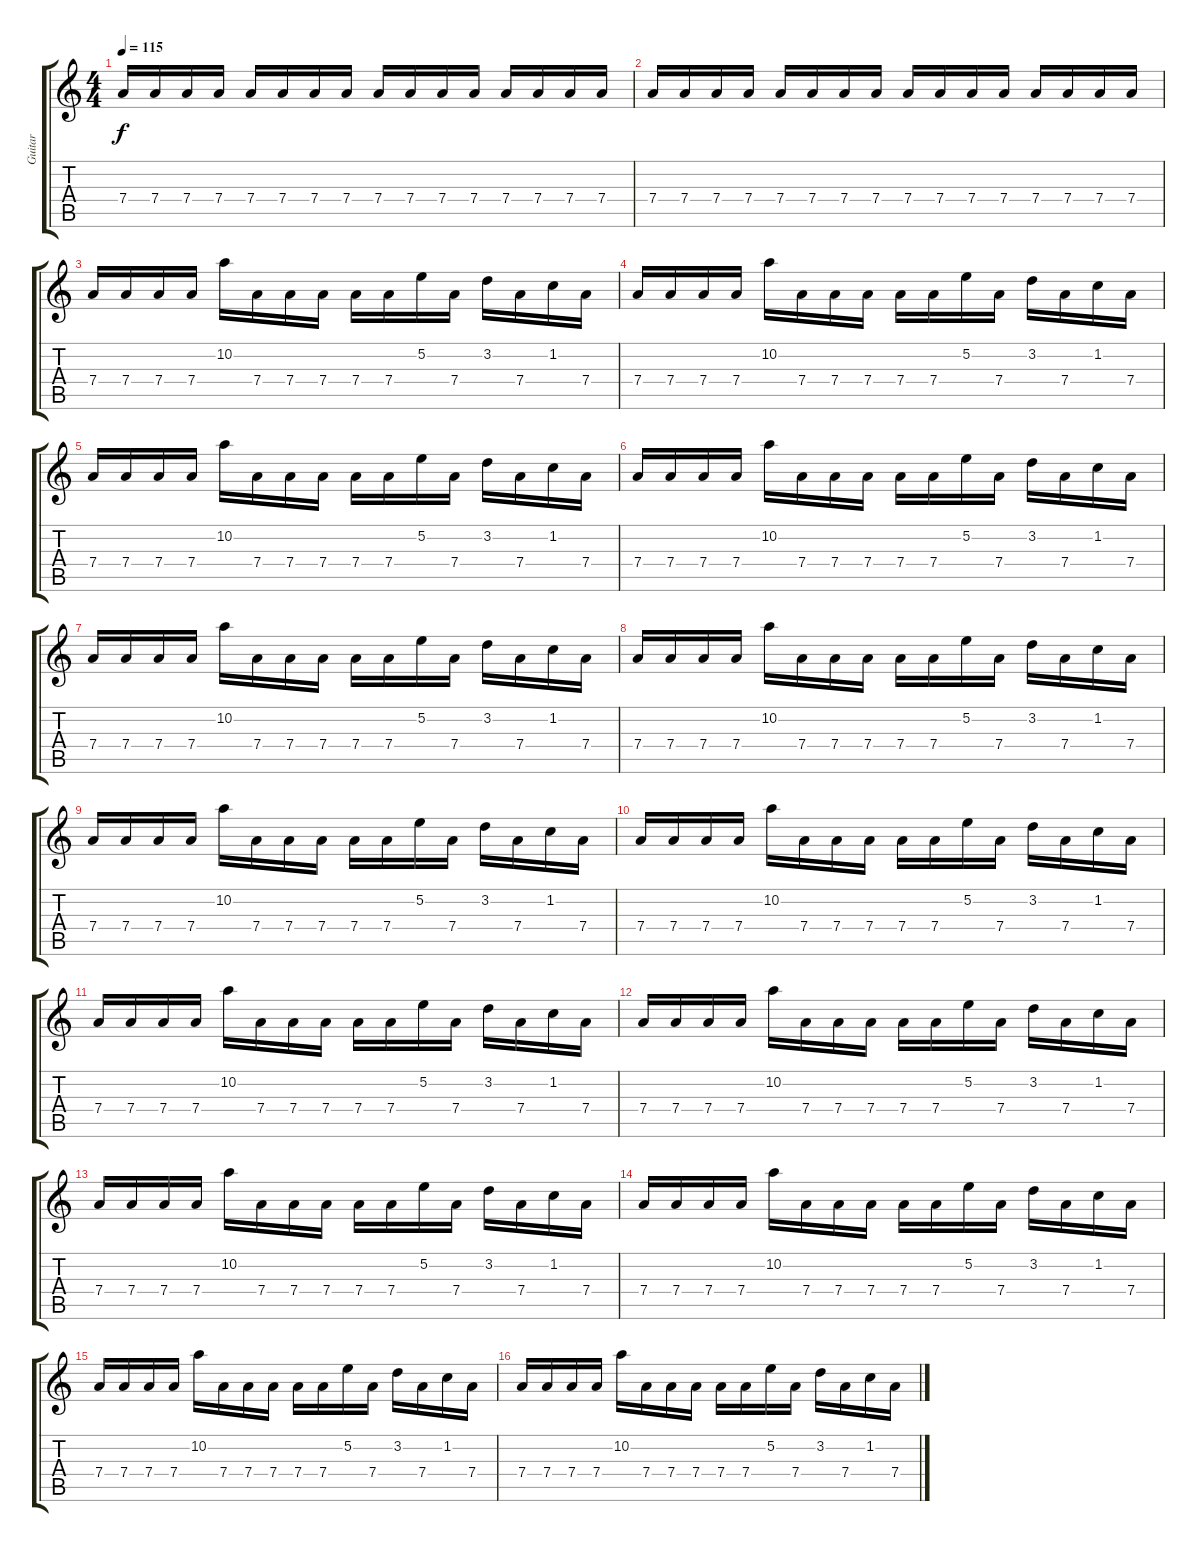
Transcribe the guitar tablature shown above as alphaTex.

\track ("Guitar" "Guitar") {instrument electricguitarmuted}
\staff {score tabs}
\tuning (E4 B3 G3 D3 A2 E2) {hide}
\ts (4 4)
\tempo 115
\clef g2
\ks c
7.4.16{dy f} 7.4.16 7.4.16 7.4.16 7.4.16 7.4.16 7.4.16 7.4.16 7.4.16 7.4.16 7.4.16 7.4.16 7.4.16 7.4.16 7.4.16 7.4.16 |
7.4.16 7.4.16 7.4.16 7.4.16 7.4.16 7.4.16 7.4.16 7.4.16 7.4.16 7.4.16 7.4.16 7.4.16 7.4.16 7.4.16 7.4.16 7.4.16 |
7.4.16 7.4.16 7.4.16 7.4.16 10.2.16 7.4.16 7.4.16 7.4.16 7.4.16 7.4.16 5.2.16 7.4.16 3.2.16 7.4.16 1.2.16 7.4.16 |
7.4.16 7.4.16 7.4.16 7.4.16 10.2.16 7.4.16 7.4.16 7.4.16 7.4.16 7.4.16 5.2.16 7.4.16 3.2.16 7.4.16 1.2.16 7.4.16 |
7.4.16 7.4.16 7.4.16 7.4.16 10.2.16 7.4.16 7.4.16 7.4.16 7.4.16 7.4.16 5.2.16 7.4.16 3.2.16 7.4.16 1.2.16 7.4.16 |
7.4.16 7.4.16 7.4.16 7.4.16 10.2.16 7.4.16 7.4.16 7.4.16 7.4.16 7.4.16 5.2.16 7.4.16 3.2.16 7.4.16 1.2.16 7.4.16 |
7.4.16 7.4.16 7.4.16 7.4.16 10.2.16 7.4.16 7.4.16 7.4.16 7.4.16 7.4.16 5.2.16 7.4.16 3.2.16 7.4.16 1.2.16 7.4.16 |
7.4.16 7.4.16 7.4.16 7.4.16 10.2.16 7.4.16 7.4.16 7.4.16 7.4.16 7.4.16 5.2.16 7.4.16 3.2.16 7.4.16 1.2.16 7.4.16 |
7.4.16 7.4.16 7.4.16 7.4.16 10.2.16 7.4.16 7.4.16 7.4.16 7.4.16 7.4.16 5.2.16 7.4.16 3.2.16 7.4.16 1.2.16 7.4.16 |
7.4.16 7.4.16 7.4.16 7.4.16 10.2.16 7.4.16 7.4.16 7.4.16 7.4.16 7.4.16 5.2.16 7.4.16 3.2.16 7.4.16 1.2.16 7.4.16 |
7.4.16 7.4.16 7.4.16 7.4.16 10.2.16 7.4.16 7.4.16 7.4.16 7.4.16 7.4.16 5.2.16 7.4.16 3.2.16 7.4.16 1.2.16 7.4.16 |
7.4.16 7.4.16 7.4.16 7.4.16 10.2.16 7.4.16 7.4.16 7.4.16 7.4.16 7.4.16 5.2.16 7.4.16 3.2.16 7.4.16 1.2.16 7.4.16 |
7.4.16 7.4.16 7.4.16 7.4.16 10.2.16 7.4.16 7.4.16 7.4.16 7.4.16 7.4.16 5.2.16 7.4.16 3.2.16 7.4.16 1.2.16 7.4.16 |
7.4.16 7.4.16 7.4.16 7.4.16 10.2.16 7.4.16 7.4.16 7.4.16 7.4.16 7.4.16 5.2.16 7.4.16 3.2.16 7.4.16 1.2.16 7.4.16 |
7.4.16 7.4.16 7.4.16 7.4.16 10.2.16 7.4.16 7.4.16 7.4.16 7.4.16 7.4.16 5.2.16 7.4.16 3.2.16 7.4.16 1.2.16 7.4.16 |
7.4.16 7.4.16 7.4.16 7.4.16 10.2.16 7.4.16 7.4.16 7.4.16 7.4.16 7.4.16 5.2.16 7.4.16 3.2.16 7.4.16 1.2.16 7.4.16
